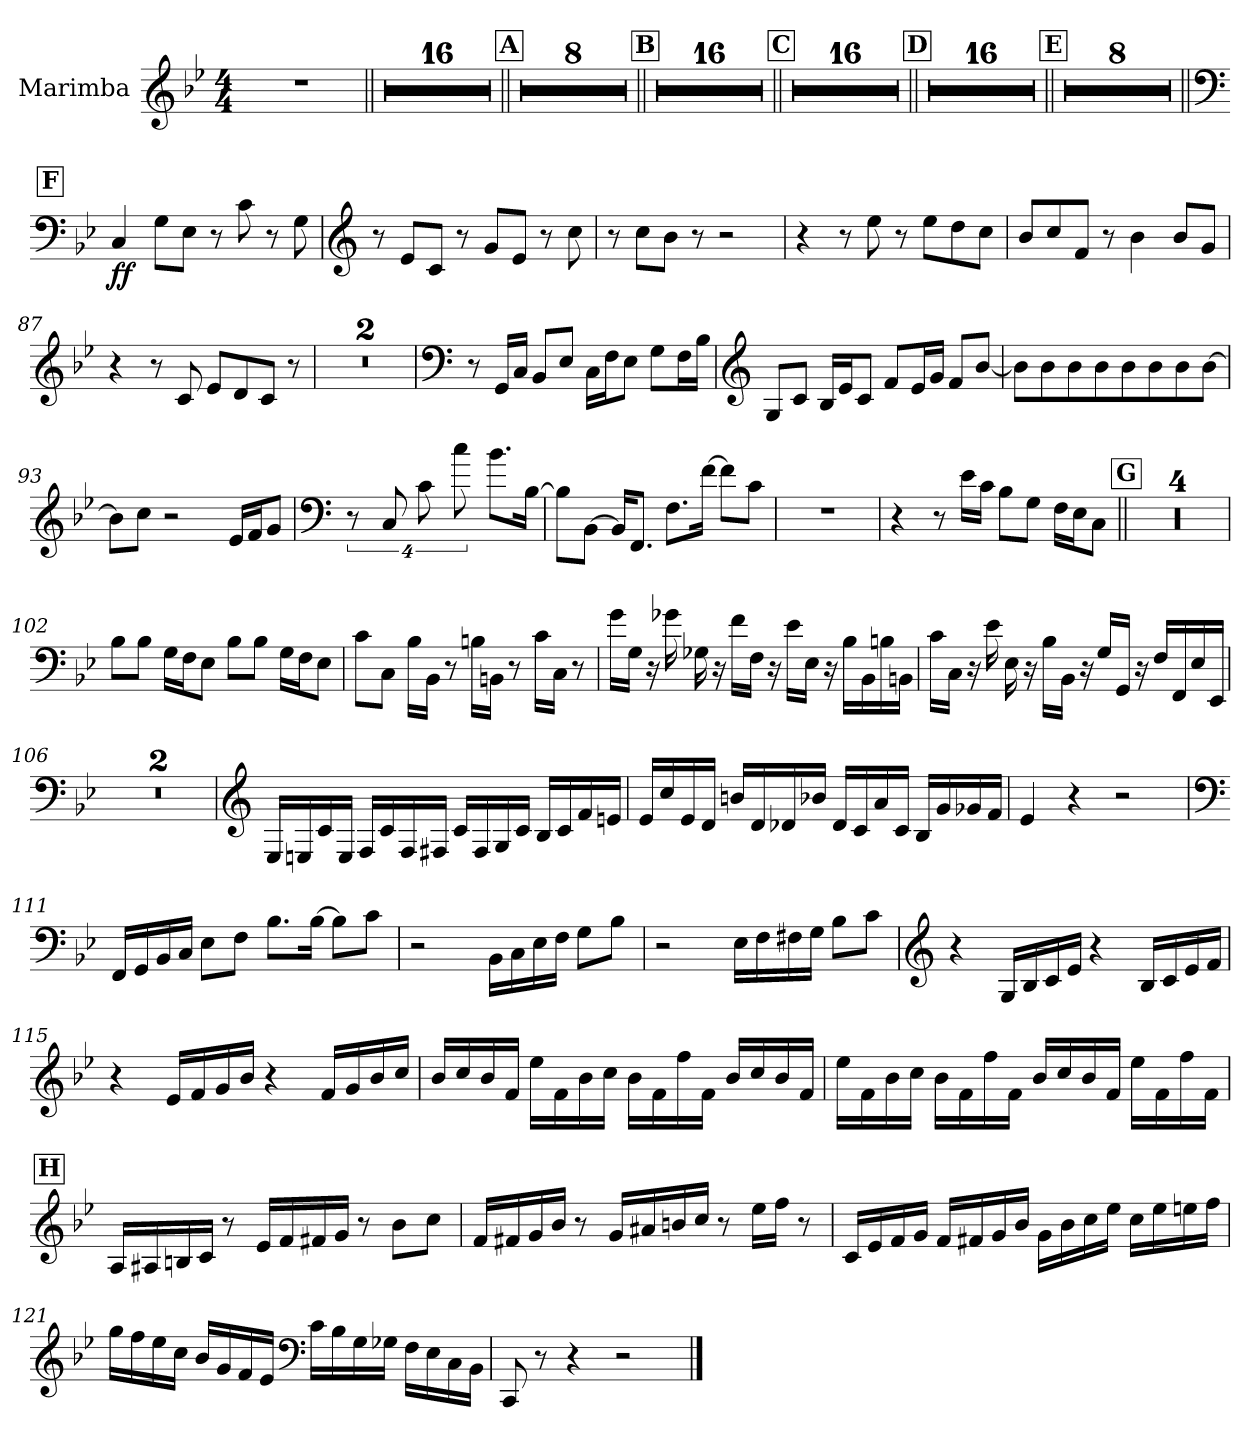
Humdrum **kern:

**kern	**dynam
*part1	*part1
*staff1	*staff1
*I"Marimba	*
*I'Mrm.	*
*clefG2	*
*k[b-e-]	*
*M4/4	*
*MM148	*
=1	=1
1r	.
=2||	=2||
1r	.
=3	=3
1r	.
=4	=4
1r	.
=5	=5
1r	.
=6	=6
1r	.
=7	=7
1r	.
=8	=8
1r	.
=9	=9
1r	.
=10	=10
1r	.
=11	=11
1r	.
=12	=12
1r	.
=13	=13
1r	.
=14	=14
1r	.
=15	=15
1r	.
=16	=16
1r	.
=17	=17
1r	.
!!LO:REH:place=s1:B:fs=14:t=A
=18||	=18||
1r	.
=19	=19
1r	.
=20	=20
1r	.
=21	=21
1r	.
=22	=22
1r	.
=23	=23
1r	.
=24	=24
1r	.
=25	=25
1r	.
!!LO:REH:place=s1:B:fs=14:t=B
=26||	=26||
1r	.
=27	=27
1r	.
=28	=28
1r	.
=29	=29
1r	.
=30	=30
1r	.
=31	=31
1r	.
=32	=32
1r	.
=33	=33
1r	.
=34	=34
1r	.
=35	=35
1r	.
=36	=36
1r	.
=37	=37
1r	.
=38	=38
1r	.
=39	=39
1r	.
=40	=40
1r	.
=41	=41
1r	.
!!LO:REH:place=s1:B:fs=14:t=C
=42||	=42||
1r	.
=43	=43
1r	.
=44	=44
1r	.
=45	=45
1r	.
=46	=46
1r	.
=47	=47
1r	.
=48	=48
1r	.
=49	=49
1r	.
=50	=50
1r	.
=51	=51
1r	.
=52	=52
1r	.
=53	=53
1r	.
=54	=54
1r	.
=55	=55
1r	.
=56	=56
1r	.
=57	=57
1r	.
!!LO:REH:place=s1:B:fs=14:t=D
=58||	=58||
1r	.
=59	=59
1r	.
=60	=60
1r	.
=61	=61
1r	.
=62	=62
1r	.
=63	=63
1r	.
=64	=64
1r	.
=65	=65
1r	.
=66	=66
1r	.
=67	=67
1r	.
=68	=68
1r	.
=69	=69
1r	.
=70	=70
1r	.
=71	=71
1r	.
=72	=72
1r	.
=73	=73
1r	.
!!LO:REH:place=s1:B:fs=14:t=E
=74||	=74||
1r	.
=75	=75
1r	.
=76	=76
1r	.
=77	=77
1r	.
=78	=78
1r	.
=79	=79
1r	.
=80	=80
1r	.
=81	=81
1r	.
!!LO:REH:place=s1:a:B:fs=14:t=F
=82||	=82||
*clefF4	*
!	!LO:DY:b
4C/	ff
8G\L	.
8E-\J	.
8r	.
8c\	.
8r	.
8G\	.
=83	=83
*clefG2	*
8r	.
8e-/L	.
8c/J	.
8r	.
8g/L	.
8e-/J	.
8r	.
8cc\	.
!!LO:LB:g=z
=84	=84
8r	.
8cc\L	.
8b-\J	.
8r	.
2r	.
=85	=85
4r	.
8r	.
8ee-\	.
8r	.
8ee-\L	.
8dd\	.
8cc\J	.
=86	=86
8b-/L	.
8cc/	.
8f/J	.
8r	.
4b-\	.
8b-/L	.
8g/J	.
=87	=87
4r	.
8r	.
8c/	.
8e-/L	.
8d/	.
8c/J	.
8r	.
=88	=88
1r	.
=89	=89
1r	.
=90	=90
*clefF4	*
8r	.
16GG/LL	.
16C/JJ	.
8BB-/L	.
8E-/J	.
16C\LL	.
16F\J	.
8E-\J	.
8G\L	.
16F\L	.
16B-\JJ	.
!!LO:LB:g=z
=91	=91
*clefG2	*
8G/L	.
8c/J	.
16B-/LL	.
16e-/J	.
8c/J	.
8f/L	.
16e-/L	.
16g/JJ	.
8f/L	.
[8b-/J	.
=92	=92
8b-\L]	.
8b-\	.
8b-\	.
8b-\	.
8b-\	.
8b-\	.
8b-\	.
[8b-\J	.
=93	=93
8b-\L]	.
8cc\J	.
2r	.
16e-/LL	.
16f/J	.
8g/J	.
!!LO:LB:g=z
=94	=94
*clefF4	*
16%3r	.
16%3C/	.
16%3c\	.
16%3cc\	.
8.b-\L	.
[16B-\Jk	.
=95	=95
8B-\L]	.
[8BB-\J	.
16BB-/KL]	.
8.FF/J	.
8.F\L	.
[16f\Jk	.
8f\L]	.
8c\J	.
=96	=96
1r	.
=97	=97
4r	.
8r	.
16e-\LL	.
16c\JJ	.
8B-\L	.
8G\J	.
16F\LL	.
16E-\J	.
8C\J	.
!!LO:REH:place=s1:B:fs=14:t=G
=98||	=98||
1r	.
=99	=99
1r	.
=100	=100
1r	.
=101	=101
1r	.
=102	=102
8B-\L	.
8B-\J	.
16G\LL	.
16F\J	.
8E-\J	.
8B-\L	.
8B-\J	.
16G\LL	.
16F\J	.
8E-\J	.
!!LO:LB:g=z
=103	=103
8c\L	.
8C\J	.
16B-\LL	.
16BB-\JJ	.
8r	.
16Bn\LL	.
16BBn\JJ	.
8r	.
16c\LL	.
16C\JJ	.
8r	.
=104	=104
16g\LL	.
16G\JJ	.
16r	.
16g-X\	.
16G-X\	.
16r	.
16f\LL	.
16F\JJ	.
16r	.
16e-\LL	.
16E-\JJ	.
16r	.
16B-\LL	.
16BB-\	.
16Bn\	.
16BBn\JJ	.
=105	=105
16c\LL	.
16C\JJ	.
16r	.
16e-\	.
16E-\	.
16r	.
16B-\LL	.
16BB-\JJ	.
16r	.
16G/LL	.
16GG/JJ	.
16r	.
16F/LL	.
16FF/	.
16E-/	.
16EE-/JJ	.
!!LO:LB:g=z
=106	=106
1r	.
=107	=107
1r	.
=108	=108
*clefG2	*
16E-/LL	.
16En/	.
16c/	.
16E/JJ	.
16F/LL	.
16c/	.
16F/	.
16F#X/JJ	.
16c/LL	.
16F#/	.
16G/	.
16c/JJ	.
16B-/LL	.
16c/	.
16f/	.
16en/JJ	.
=109	=109
16e-i/LL	.
16cc/	.
16e-/	.
16d/JJ	.
16bn/LL	.
16d/	.
16d-X/	.
16b-X/JJ	.
16d-/LL	.
16c/	.
16a/	.
16c/JJ	.
16B-/LL	.
16g/	.
16g-X/	.
16f/JJ	.
!!LO:LB:g=z
=110	=110
4e-/	.
4r	.
2r	.
=111	=111
*clefF4	*
16FF/LL	.
16GG/	.
16BB-/	.
16C/JJ	.
8E-\L	.
8F\J	.
8.B-\L	.
[16B-\Jk	.
8B-\L]	.
8c\J	.
=112	=112
2r	.
16BB-\LL	.
16C\	.
16E-\	.
16F\JJ	.
8G\L	.
8B-\J	.
=113	=113
2r	.
16E-\LL	.
16F\	.
16F#X\	.
16G\JJ	.
8B-\L	.
8c\J	.
=114	=114
*clefG2	*
4r	.
16G/LL	.
16B-/	.
16c/	.
16e-/JJ	.
4r	.
16B-/LL	.
16c/	.
16e-/	.
16f/JJ	.
!!LO:LB:g=z
=115	=115
4r	.
16e-/LL	.
16f/	.
16g/	.
16b-/JJ	.
4r	.
16f/LL	.
16g/	.
16b-/	.
16cc/JJ	.
=116	=116
16b-/LL	.
16cc/	.
16b-/	.
16f/JJ	.
16ee-\LL	.
16f\	.
16b-\	.
16cc\JJ	.
16b-\LL	.
16f\	.
16ff\	.
16f\JJ	.
16b-/LL	.
16cc/	.
16b-/	.
16f/JJ	.
=117	=117
16ee-\LL	.
16f\	.
16b-\	.
16cc\JJ	.
16b-\LL	.
16f\	.
16ff\	.
16f\JJ	.
16b-/LL	.
16cc/	.
16b-/	.
16f/JJ	.
16ee-\LL	.
16f\	.
16ff\	.
16f\JJ	.
!!LO:LB:g=z
!!LO:REH:place=s1:a:B:fs=14:t=H
=118	=118
16A/LL	.
16A#X/	.
16Bn/	.
16c/JJ	.
8r	.
16e-/LL	.
16f/	.
16f#X/	.
16g/JJ	.
8r	.
8b-\L	.
8cc\J	.
=119	=119
16f/LL	.
16f#X/	.
16g/	.
16b-/JJ	.
8r	.
16g/LL	.
16a#X/	.
16bn/	.
16cc/JJ	.
8r	.
16ee-\LL	.
16ff\JJ	.
8r	.
=120	=120
16c/LL	.
16e-/	.
16f/	.
16g/JJ	.
16f/LL	.
16f#X/	.
16g/	.
16b-/JJ	.
16g\LL	.
16b-\	.
16cc\	.
16ee-\JJ	.
16cc\LL	.
16ee-\	.
16een\	.
16ff\JJ	.
!!LO:LB:g=z
=121	=121
16gg\LL	.
16ff\	.
16ee-\	.
16cc\JJ	.
16b-/LL	.
16g/	.
16f/	.
16e-/JJ	.
*clefF4	*
16c\LL	.
16B-\	.
16G\	.
16G-X\JJ	.
16F\LL	.
16E-\	.
16C\	.
16BB-\JJ	.
=122	=122
8CC/	.
8r	.
4r	.
2r	.
==	==
*-	*-
